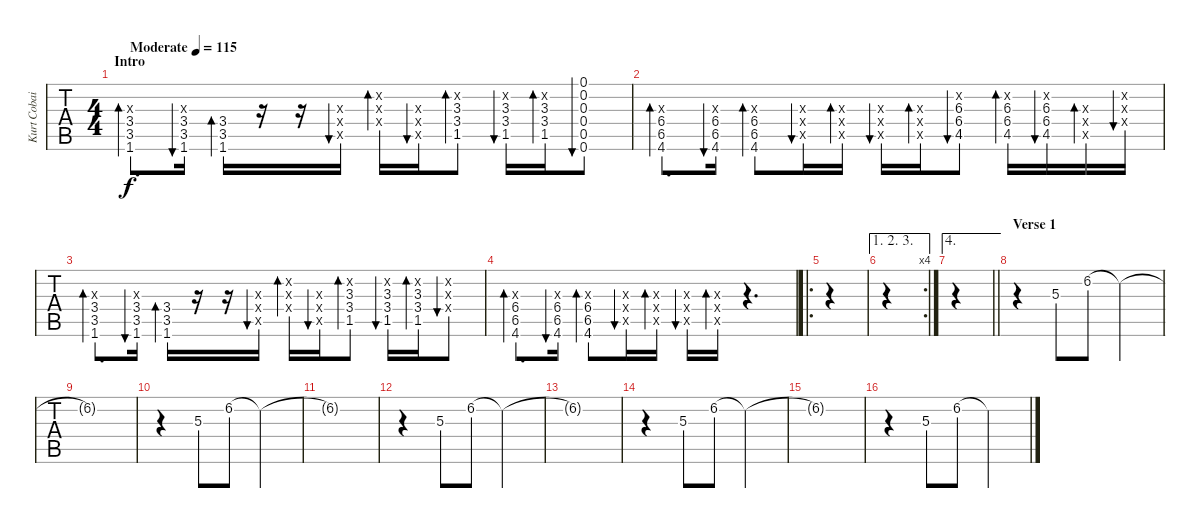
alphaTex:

\track ("Kurt Cobain" "Kurt Cobai") {instrument electricguitarclean}
\staff {tabs}
\tuning (E4 B3 G3 D3 A2 E2) {hide}
\ts (4 4)
\section ("" "Intro")
\tempo (115 "Moderate")
\clef g2
\ks c
(0.3{x} 3.4 3.5 1.6).8{d bd 60 dy f instrument electricguitarclean} (0.3{x} 3.4 3.5 1.6).16{bu 60} (3.4 3.5 1.6).16{bd 60} r.16 r.16 (0.3{x} 0.4{x} 0.5{x}).16{bu 60} (0.2{x} 0.3{x} 0.4{x}).16{bd 60} (0.3{x} 0.4{x} 0.5{x}).16{bu 60} (0.2{x} 3.3 3.4 1.5).8{bd 60} (0.2{x} 3.3 3.4 1.5).16{bu 60} (0.2{x} 3.3 3.4 1.5).16{bd 60} (0.1 0.2 0.3 0.4 0.5 0.6).8{bu 60} |
(0.3{x} 6.4 6.5 4.6).8{d bd 60} (0.3{x} 6.4 6.5 4.6).16{bu 60} (0.3{x} 6.4 6.5 4.6).8{bd 60} (0.3{x} 0.4{x} 0.5{x}).16{bu 60} (0.3{x} 0.4{x} 0.5{x}).16{bd 60} (0.3{x} 0.4{x} 0.5{x}).16{bu 60} (0.3{x} 0.4{x} 0.5{x}).16{bd 60} (0.2{x} 6.3 6.4 4.5).8{bu 60} (0.2{x} 6.3 6.4 4.5).16{bd 60} (0.2{x} 6.3 6.4 4.5).16{bu 60} (0.3{x} 0.4{x} 0.5{x}).16{bd 60} (0.2{x} 0.3{x} 0.4{x}).16{bu 60} |
(0.3{x} 3.4 3.5 1.6).8{d bd 60} (0.3{x} 3.4 3.5 1.6).16{bu 60} (3.4 3.5 1.6).16{bd 60} r.16 r.16 (0.3{x} 0.4{x} 0.5{x}).16{bu 60} (0.2{x} 0.3{x} 0.4{x}).16{bd 60} (0.3{x} 0.4{x} 0.5{x}).16{bu 60} (0.2{x} 3.3 3.4 1.5).8{bd 60} (0.2{x} 3.3 3.4 1.5).16{bu 60} (0.2{x} 3.3 3.4 1.5).16{bd 60} (0.2{x} 0.3{x} 0.4{x}).8{bu 60} |
(0.3{x} 6.4 6.5 4.6).8{d bd 60} (0.3{x} 6.4 6.5 4.6).16{bu 60} (0.3{x} 6.4 6.5 4.6).8{bd 60} (0.3{x} 0.4{x} 0.5{x}).16{bu 60} (0.3{x} 0.4{x} 0.5{x}).16{bd 60} (0.3{x} 0.4{x} 0.5{x}).16{bu 60} (0.3{x} 0.4{x} 0.5{x}).16{bd 60} r.4{d} |
\ro
|
\ae (1 2 3)
\rc 4
|
\ae 4
\barLineRight lightlight
|
\section ("" "Verse 1")
r.4 5.3.8 6.2.8 6.2{t}.2 |
6.2{t}.1 |
r.4 5.3.8 6.2.8 6.2{t}.2 |
6.2{t}.1 |
r.4 5.3.8 6.2.8 6.2{t}.2 |
6.2{t}.1 |
r.4 5.3.8 6.2.8 6.2{t}.2 |
6.2{t}.1 |
r.4 5.3.8 6.2.8 6.2{t}.2
